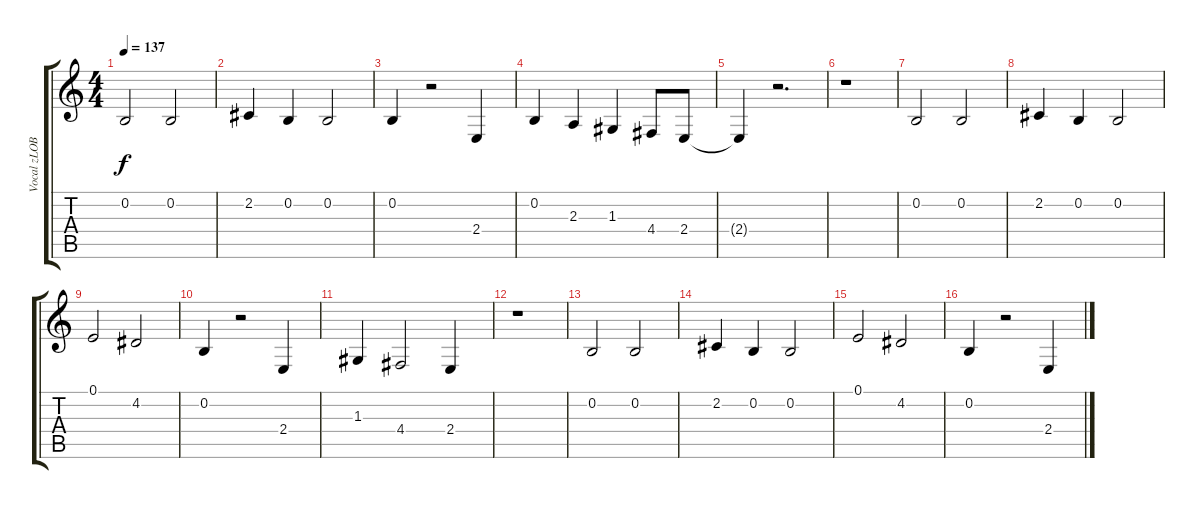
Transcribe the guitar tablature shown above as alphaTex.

\track ("Vocal zLOB" "Vocal zLOB") {instrument altosax}
\staff {score tabs}
\tuning (E4 B3 G3 D3 A2 E2) {hide}
\ts (4 4)
\tempo 137
\clef g2
\ks c
0.2.2{dy f} 0.2.2 |
2.2.4 0.2.4 0.2.2 |
0.2.4 r.2 2.4.4 |
0.2.4 2.3.4 1.3.4 4.4.8 2.4.8 |
2.4{t}.4 r.2{d} |
r.1 |
0.2.2 0.2.2 |
2.2.4 0.2.4 0.2.2 |
0.1.2 4.2.2 |
0.2.4 r.2 2.4.4 |
1.3.4 4.4.2 2.4.4 |
r.1 |
0.2.2 0.2.2 |
2.2.4 0.2.4 0.2.2 |
0.1.2 4.2.2 |
0.2.4 r.2 2.4.4
